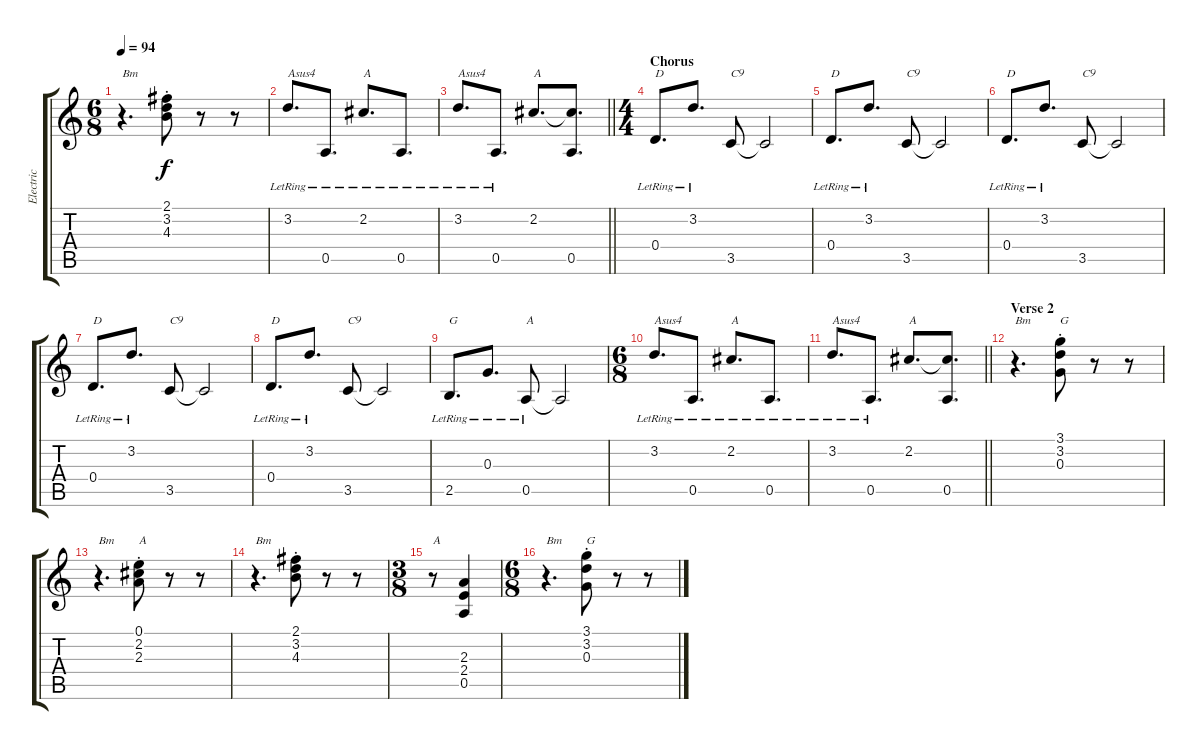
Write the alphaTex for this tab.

\track ("Electric" "Electric") {instrument overdrivenguitar}
\staff {score tabs}
\tuning (E4 B3 G3 D3 A2 E2) {hide}
\ts (6 8)
\tempo 94
\clef g2
\ks c
r.4{d txt "Bm" dy f} (2.1{st} 3.2{st} 4.3{st}).8 r.8 r.8 |
3.2{lr}.8{d txt "Asus4"} 0.5{lr}.8{d} 2.2{lr}.8{d txt "A"} 0.5{lr}.8{d} |
\barLineRight lightlight
3.2{lr}.8{d txt "Asus4"} 0.5{lr}.8{d} 2.2.8{d txt "A"} (2.2{t} 0.5).8{d} |
\ts (4 4)
\section ("" "Chorus")
0.4{lr}.8{d txt "D"} 3.2{lr}.8{d} 3.5.8{txt "C9"} 3.5{t}.2 |
0.4{lr}.8{d txt "D"} 3.2{lr}.8{d} 3.5.8{txt "C9"} 3.5{t}.2 |
0.4{lr}.8{d txt "D"} 3.2{lr}.8{d} 3.5.8{txt "C9"} 3.5{t}.2 |
0.4{lr}.8{d txt "D"} 3.2{lr}.8{d} 3.5.8{txt "C9"} 3.5{t}.2 |
0.4{lr}.8{d txt "D"} 3.2{lr}.8{d} 3.5.8{txt "C9"} 3.5{t}.2 |
2.5{lr}.8{d txt "G"} 0.3{lr}.8{d} 0.5{lr}.8{txt "A"} 0.5{t}.2 |
\ts (6 8)
3.2{lr}.8{d txt "Asus4"} 0.5{lr}.8{d} 2.2{lr}.8{d txt "A"} 0.5{lr}.8{d} |
\barLineRight lightlight
3.2{lr}.8{d txt "Asus4"} 0.5{lr}.8{d} 2.2.8{d txt "A"} (2.2{t} 0.5).8{d} |
\section ("" "Verse 2")
r.4{d txt "Bm"} (3.1{st} 3.2{st} 0.3{st}).8{txt "G"} r.8 r.8 |
r.4{d txt "Bm"} (0.1{st} 2.2{st} 2.3{st}).8{txt "A"} r.8 r.8 |
r.4{d txt "Bm"} (2.1{st} 3.2{st} 4.3{st}).8 r.8 r.8 |
\ts (3 8)
r.8{txt "A"} (2.3 2.4 0.5).4 |
\ts (6 8)
r.4{d txt "Bm"} (3.1{st} 3.2{st} 0.3{st}).8{txt "G"} r.8 r.8
